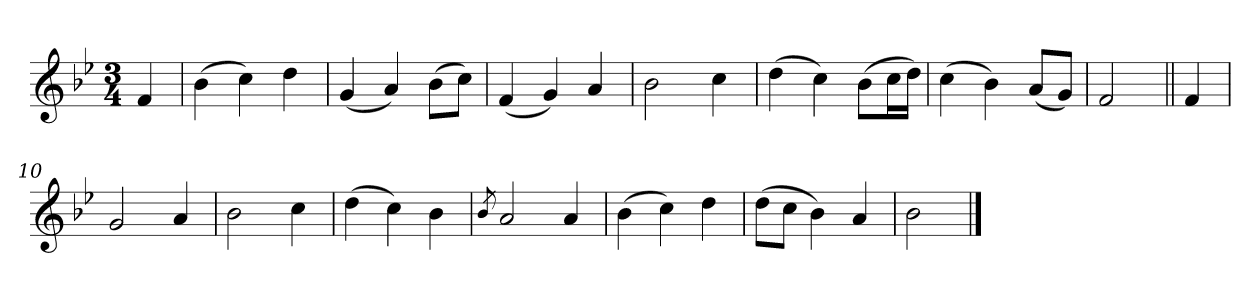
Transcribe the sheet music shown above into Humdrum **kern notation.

**kern
*part1
*staff1
*clefG2
*k[b-e-]
*B-:
*M3/4
*MM120
=1
4f/
=2
(>4b-\
4cc\)
4dd\
=3
(<4g/
4a/)
(>8b-\L
8cc\J)
=4
(<4f/
4g/)
4a/
=5
2b-\
4cc\
=6
(>4dd\
4cc\)
(>8b-\L
16cc\L
16dd\JJ)
=7
(>4cc\
4b-\)
(<8a/L
8g/J)
=8
2f/
=9||
4f/
=10
2g/
4a/
=11
2b-\
4cc\
=12
(>4dd\
4cc\)
4b-\
=13
8qb-/
2a/
4a/
!!LO:LB:g=z
=14
(>4b-\
4cc\)
4dd\
=15
(>8dd\L
8cc\J
4b-\)
4a/
=16
2b-\
==
*-
